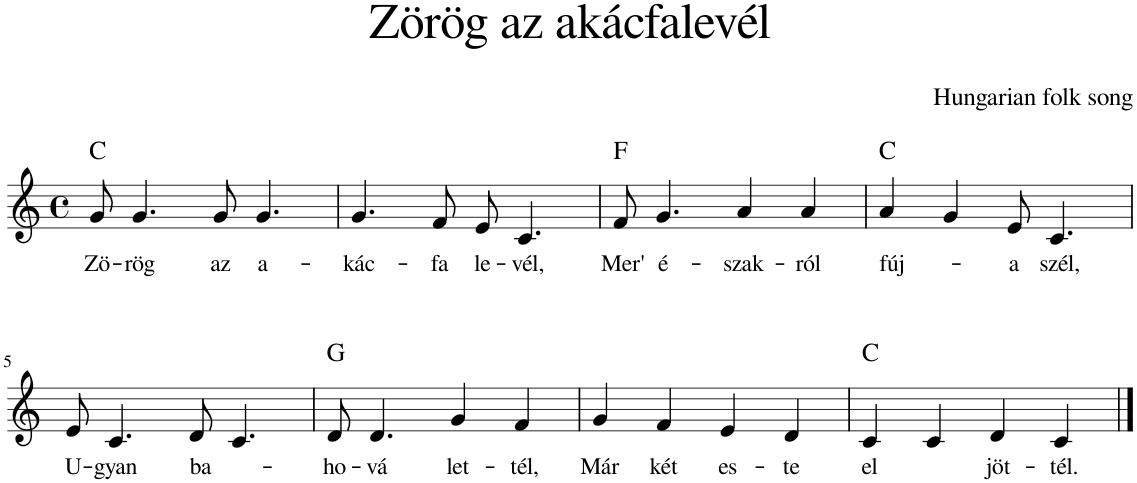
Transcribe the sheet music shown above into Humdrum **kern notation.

**kern	**text	**harte
*part1	*part1	*part1
*staff1	*staff1	*
*I"Piano	*	*
*I'Pno	*	*
*clefG2	*	*
*k[]	*	*
*M4/4	*	*
*met(c)	*	*
=1	=1	=1
!	!LO:LY:b	!
8g/	Zö-	C:maj
!	!LO:LY:b	!
4.g/	-rög	.
!	!LO:LY:b	!
8g/	az	.
!	!LO:LY:b	!
4.g/	a-	.
=2	=2	=2
!	!LO:LY:b	!
4.g/	-kác-	.
!	!LO:LY:b	!
8f/	-fa	.
!	!LO:LY:b	!
8e/	le-	.
!	!LO:LY:b	!
4.c/	-vél,	.
=3	=3	=3
!	!LO:LY:b	!
8f/	Mer'	F:maj
!	!LO:LY:b	!
4.g/	é-	.
!	!LO:LY:b	!
4a/	-szak-	.
!	!LO:LY:b	!
4a/	-ról	.
=4	=4	=4
!	!LO:LY:b	!
4a/	fúj-	C:maj
4g/	.	.
!	!LO:LY:b	!
8e/	a	.
!	!LO:LY:b	!
4.c/	szél,	.
!!LO:LB:g=z
=5	=5	=5
!	!LO:LY:b	!
8e/	U-	.
!	!LO:LY:b	!
4.c/	-gyan	.
!	!LO:LY:b	!
8d/	ba-	.
4.c/	.	.
=6	=6	=6
!	!LO:LY:b	!
8d/	ho-	G:maj
!	!LO:LY:b	!
4.d/	-vá	.
!	!LO:LY:b	!
4g/	let-	.
!	!LO:LY:b	!
4f/	-tél,	.
=7	=7	=7
!	!LO:LY:b	!
4g/	Már	.
!	!LO:LY:b	!
4f/	két	.
!	!LO:LY:b	!
4e/	es-	.
!	!LO:LY:b	!
4d/	-te	.
=8	=8	=8
!	!LO:LY:b	!
4c/	el	C:maj
4c/	.	.
!	!LO:LY:b	!
4d/	jöt-	.
!	!LO:LY:b	!
4c/	-tél.	.
==	==	==
*-	*-	*-
